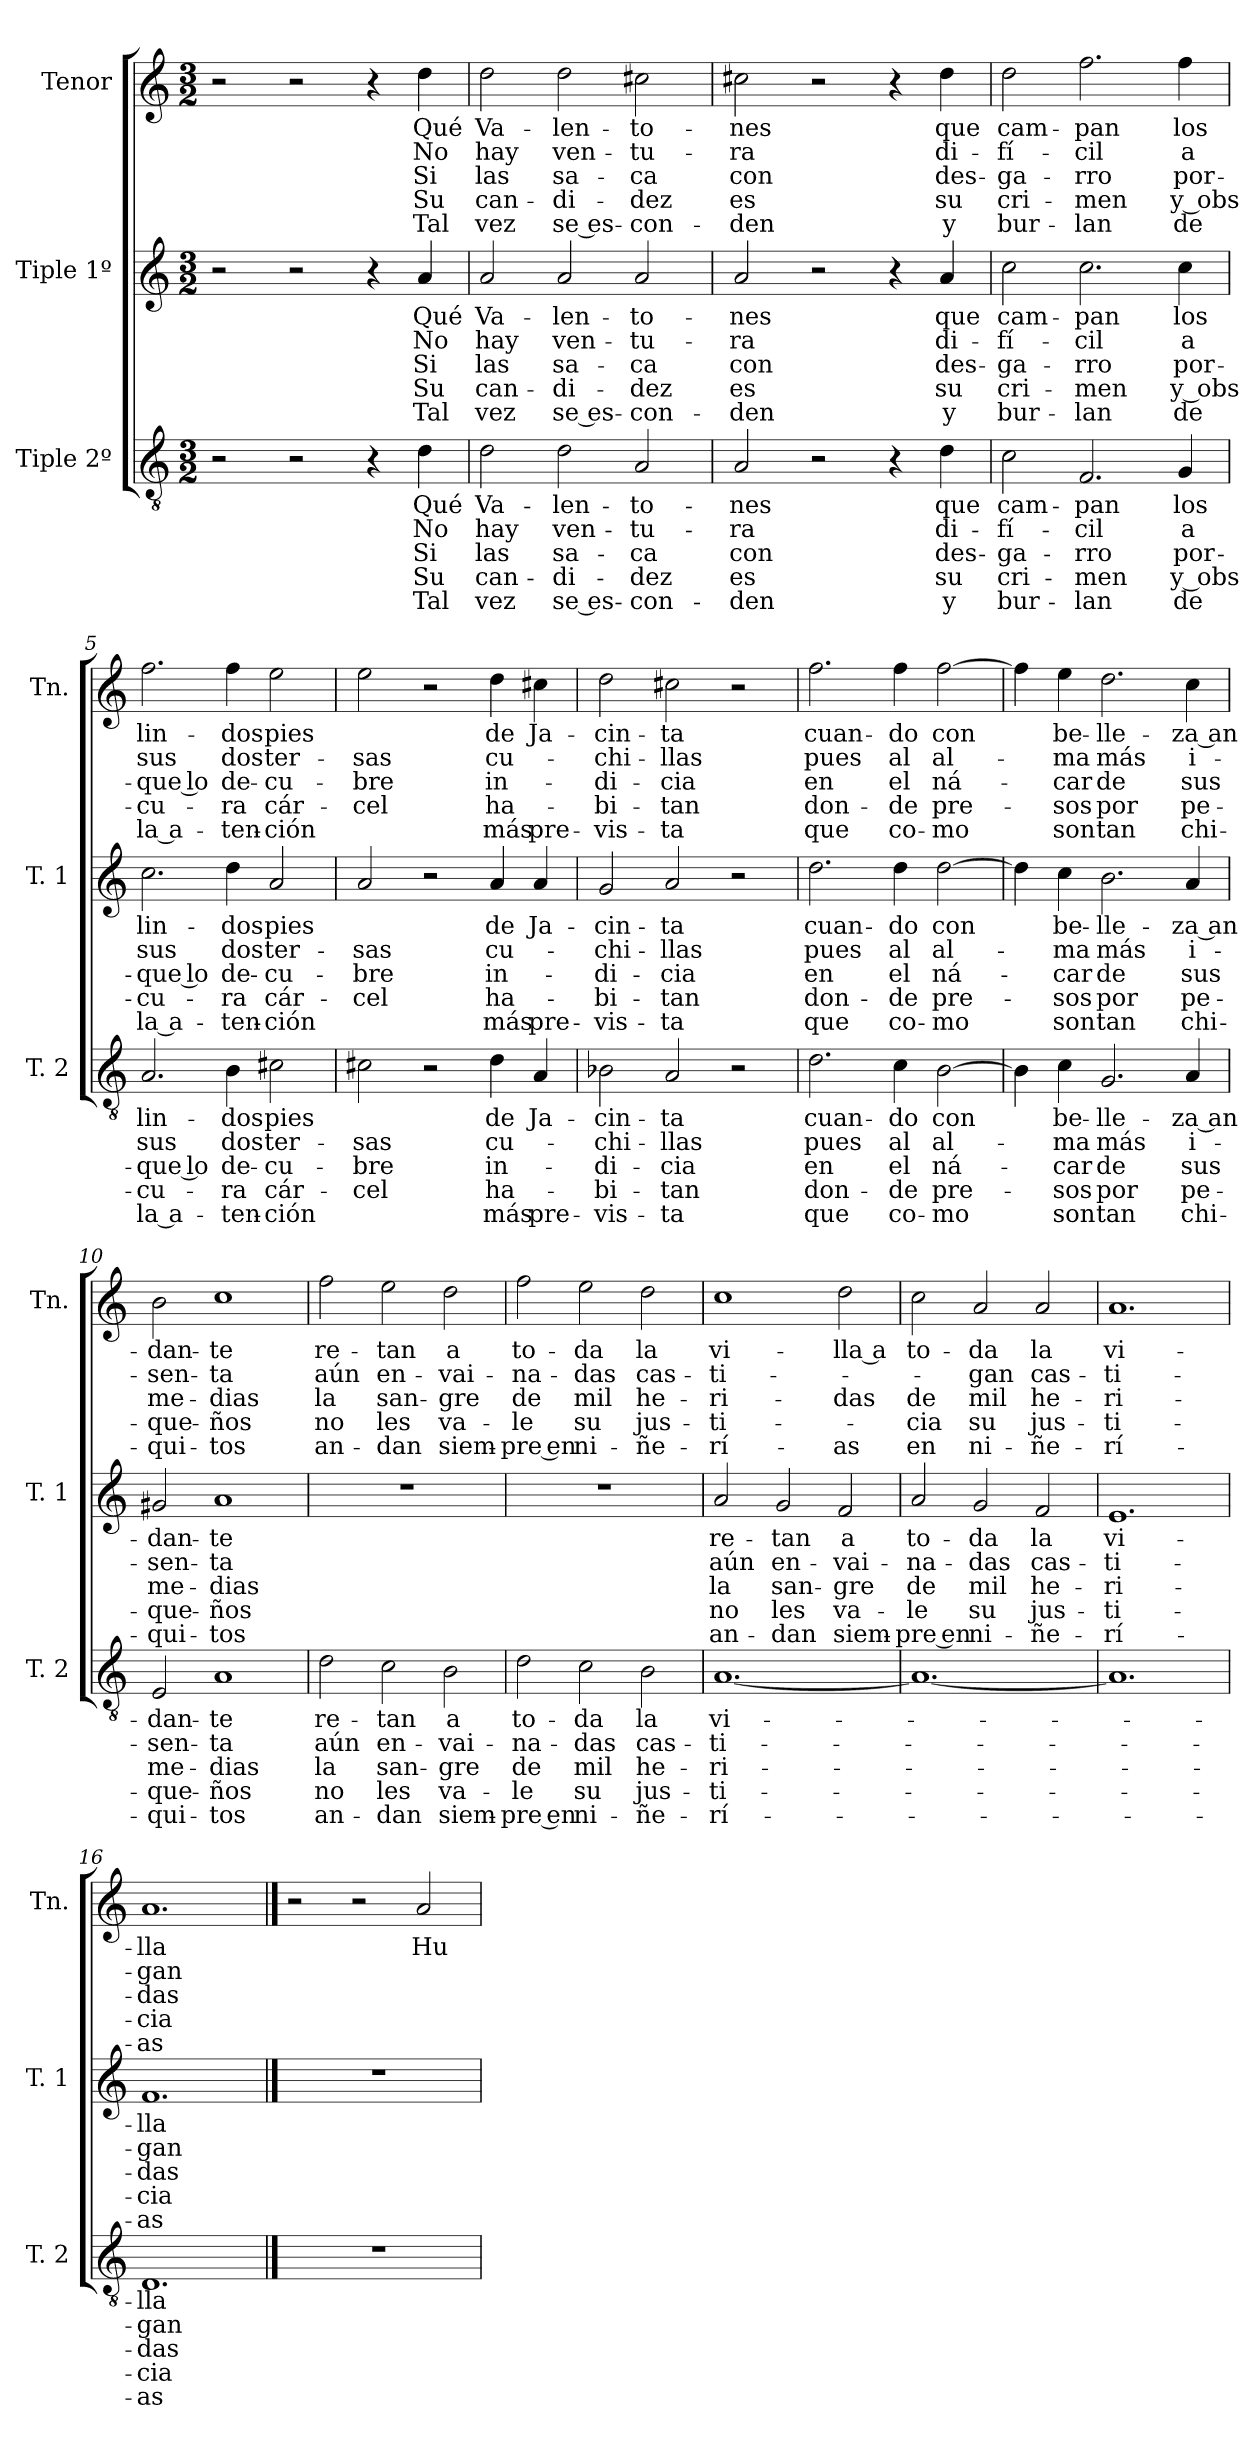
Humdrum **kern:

**kern	**text	**text	**text	**text	**text	**kern	**text	**text	**text	**text	**text	**kern	**text	**text	**text	**text	**text
*part3	*part3	*part3	*part3	*part3	*part3	*part2	*part2	*part2	*part2	*part2	*part2	*part1	*part1	*part1	*part1	*part1	*part1
*staff3	*staff3	*staff3	*staff3	*staff3	*staff3	*staff2	*staff2	*staff2	*staff2	*staff2	*staff2	*staff1	*staff1	*staff1	*staff1	*staff1	*staff1
*I"Tiple 2º	*	*	*	*	*	*I"Tiple 1º	*	*	*	*	*	*I"Tenor	*	*	*	*	*
*I'T. 2	*	*	*	*	*	*I'T. 1	*	*	*	*	*	*I'Tn.	*	*	*	*	*
*clefGv2	*	*	*	*	*	*clefG2	*	*	*	*	*	*clefG2	*	*	*	*	*
*M3/2	*	*	*	*	*	*M3/2	*	*	*	*	*	*M3/2	*	*	*	*	*
=1	=1	=1	=1	=1	=1	=1	=1	=1	=1	=1	=1	=1	=1	=1	=1	=1	=1
2r	.	.	.	.	.	2r	.	.	.	.	.	2r	.	.	.	.	.
2r	.	.	.	.	.	2r	.	.	.	.	.	2r	.	.	.	.	.
4r	.	.	.	.	.	4r	.	.	.	.	.	4r	.	.	.	.	.
4d	Qué	No	Si	Su	Tal	4a	Qué	No	Si	Su	Tal	4dd	Qué	No	Si	Su	Tal
=2	=2	=2	=2	=2	=2	=2	=2	=2	=2	=2	=2	=2	=2	=2	=2	=2	=2
2d	Va-	hay	las	can-	vez	2a	Va-	hay	las	can-	vez	2dd	Va-	hay	las	can-	vez
2d	-len-	ven-	sa-	-di-	se es-	2a	-len-	ven-	sa-	-di-	se es-	2dd	-len-	ven-	sa-	-di-	se es-
2A	-to-	-tu-	-ca	-dez	-con-	2a	-to-	-tu-	-ca	-dez	-con-	2cc#X	-to-	-tu-	-ca	-dez	-con-
=3	=3	=3	=3	=3	=3	=3	=3	=3	=3	=3	=3	=3	=3	=3	=3	=3	=3
2A	-nes	-ra	con	es	-den	2a	-nes	-ra	con	es	-den	2cc#X	-nes	-ra	con	es	-den
2r	.	.	.	.	.	2r	.	.	.	.	.	2r	.	.	.	.	.
4r	.	.	.	.	.	4r	.	.	.	.	.	4r	.	.	.	.	.
4d	que	di-	des-	su	y	4a	que	di-	des-	su	y	4dd	que	di-	des-	su	y
=4	=4	=4	=4	=4	=4	=4	=4	=4	=4	=4	=4	=4	=4	=4	=4	=4	=4
2c	cam-	-fí-	-ga-	cri-	bur-	2cc	cam-	-fí-	-ga-	cri-	bur-	2dd	cam-	-fí-	-ga-	cri-	bur-
2.F	-pan	-cil	-rro	-men	-lan	2.cc	-pan	-cil	-rro	-men	-lan	2.ff	-pan	-cil	-rro	-men	-lan
4G	los	a	por-	y obs-	de	4cc	los	a	por-	y obs-	de	4ff	los	a	por-	y obs-	de
=5	=5	=5	=5	=5	=5	=5	=5	=5	=5	=5	=5	=5	=5	=5	=5	=5	=5
2.A	lin-	sus	-que lo	-cu-	la a-	2.cc	lin-	sus	-que lo	-cu-	la a-	2.ff	lin-	sus	-que lo	-cu-	la a-
4B	-dos	dos	de-	-ra	-ten-	4dd	-dos	dos	de-	-ra	-ten-	4ff	-dos	dos	de-	-ra	-ten-
2c#X	pies	ter-	-cu-	cár-	-ción	2a	pies	ter-	-cu-	cár-	-ción	2ee	pies	ter-	-cu-	cár-	-ción
=6	=6	=6	=6	=6	=6	=6	=6	=6	=6	=6	=6	=6	=6	=6	=6	=6	=6
2c#X	.	-sas	-bre	-cel	.	2a	.	-sas	-bre	-cel	.	2ee	.	-sas	-bre	-cel	.
2r	.	.	.	.	.	2r	.	.	.	.	.	2r	.	.	.	.	.
4d	de	cu-	in-	ha-	más	4a	de	cu-	in-	ha-	más	4dd	de	cu-	in-	ha-	más
4A	Ja-	.	.	.	pre-	4a	Ja-	.	.	.	pre-	4cc#X	Ja-	.	.	.	pre-
=7	=7	=7	=7	=7	=7	=7	=7	=7	=7	=7	=7	=7	=7	=7	=7	=7	=7
2B-X	-cin-	-chi-	-di-	-bi-	-vis-	2g	-cin-	-chi-	-di-	-bi-	-vis-	2dd	-cin-	-chi-	-di-	-bi-	-vis-
2A	-ta	-llas	-cia	-tan	-ta	2a	-ta	-llas	-cia	-tan	-ta	2cc#X	-ta	-llas	-cia	-tan	-ta
2r	.	.	.	.	.	2r	.	.	.	.	.	2r	.	.	.	.	.
=8	=8	=8	=8	=8	=8	=8	=8	=8	=8	=8	=8	=8	=8	=8	=8	=8	=8
2.d	cuan-	pues	en	don-	que	2.dd	cuan-	pues	en	don-	que	2.ff	cuan-	pues	en	don-	que
4c	-do	al	el	-de	co-	4dd	-do	al	el	-de	co-	4ff	-do	al	el	-de	co-
[2B	con	al-	ná-	pre-	-mo	[2dd	con	al-	ná-	pre-	-mo	[2ff	con	al-	ná-	pre-	-mo
=9	=9	=9	=9	=9	=9	=9	=9	=9	=9	=9	=9	=9	=9	=9	=9	=9	=9
4B]	.	.	.	.	.	4dd]	.	.	.	.	.	4ff]	.	.	.	.	.
4c	be-	-ma	-car	-sos	son	4cc	be-	-ma	-car	-sos	son	4ee	be-	-ma	-car	-sos	son
2.G	-lle-	más	de	por	tan	2.b	-lle-	más	de	por	tan	2.dd	-lle-	más	de	por	tan
4A	-za an-	i-	sus	pe-	chi-	4a	-za an-	i-	sus	pe-	chi-	4cc	-za an-	i-	sus	pe-	chi-
=10	=10	=10	=10	=10	=10	=10	=10	=10	=10	=10	=10	=10	=10	=10	=10	=10	=10
2E	-dan-	-sen-	me-	-que-	-qui-	2g#X	-dan-	-sen-	me-	-que-	-qui-	2b	-dan-	-sen-	me-	-que-	-qui-
1A	-te	-ta	-dias	-ños	-tos	1a	-te	-ta	-dias	-ños	-tos	1cc	-te	-ta	-dias	-ños	-tos
=11	=11	=11	=11	=11	=11	=11	=11	=11	=11	=11	=11	=11	=11	=11	=11	=11	=11
2d	re-	aún	la	no	an-	1.r	.	.	.	.	.	2ff	re-	aún	la	no	an-
2c	-tan	en-	san-	les	-dan	.	.	.	.	.	.	2ee	-tan	en-	san-	les	-dan
2B	a	-vai-	-gre	va-	siem-	.	.	.	.	.	.	2dd	a	-vai-	-gre	va-	siem-
=12	=12	=12	=12	=12	=12	=12	=12	=12	=12	=12	=12	=12	=12	=12	=12	=12	=12
2d	to-	-na-	de	-le	-pre en	1.r	.	.	.	.	.	2ff	to-	-na-	de	-le	-pre en
2c	-da	-das	mil	su	ni-	.	.	.	.	.	.	2ee	-da	-das	mil	su	ni-
2B	la	cas-	he-	jus-	-ñe-	.	.	.	.	.	.	2dd	la	cas-	he-	jus-	-ñe-
=13	=13	=13	=13	=13	=13	=13	=13	=13	=13	=13	=13	=13	=13	=13	=13	=13	=13
[1.A	vi-	-ti-	-ri-	-ti-	-rí-	2a	re-	aún	la	no	an-	1cc	vi-	-ti-	-ri-	-ti-	-rí-
.	.	.	.	.	.	2g	-tan	en-	san-	les	-dan	.	.	.	.	.	.
.	.	.	.	.	.	2f	a	-vai-	-gre	va-	siem-	2dd	-lla a	.	-das	.	-as
=14	=14	=14	=14	=14	=14	=14	=14	=14	=14	=14	=14	=14	=14	=14	=14	=14	=14
1.A_	.	.	.	.	.	2a	to-	-na-	de	-le	-pre en	2cc	to-	.	de	-cia	en
.	.	.	.	.	.	2g	-da	-das	mil	su	ni-	2a	-da	-gan	mil	-su	ni-
.	.	.	.	.	.	2f	la	cas-	he-	jus-	-ñe-	2a	la	cas-	he-	jus-	-ñe-
=15	=15	=15	=15	=15	=15	=15	=15	=15	=15	=15	=15	=15	=15	=15	=15	=15	=15
1.A]	.	.	.	.	.	1.e	vi-	-ti-	-ri-	-ti-	-rí-	1.a	vi-	-ti-	-ri-	-ti-	-rí-
=16	=16	=16	=16	=16	=16	=16	=16	=16	=16	=16	=16	=16	=16	=16	=16	=16	=16
1.D	-lla	-gan	-das	-cia	-as	1.f	-lla	-gan	-das	-cia	-as	1.a	-lla	-gan	-das	-cia	-as
!!LO:LB:g=z
==17	==17	==17	==17	==17	==17	==17	==17	==17	==17	==17	==17	==17	==17	==17	==17	==17	==17
1.r	.	.	.	.	.	1.r	.	.	.	.	.	2r	.	.	.	.	.
.	.	.	.	.	.	.	.	.	.	.	.	2r	.	.	.	.	.
.	.	.	.	.	.	.	.	.	.	.	.	2a	Hu-	.	.	.	.
=	=	=	=	=	=	=	=	=	=	=	=	=	=	=	=	=	=
*-	*-	*-	*-	*-	*-	*-	*-	*-	*-	*-	*-	*-	*-	*-	*-	*-	*-
